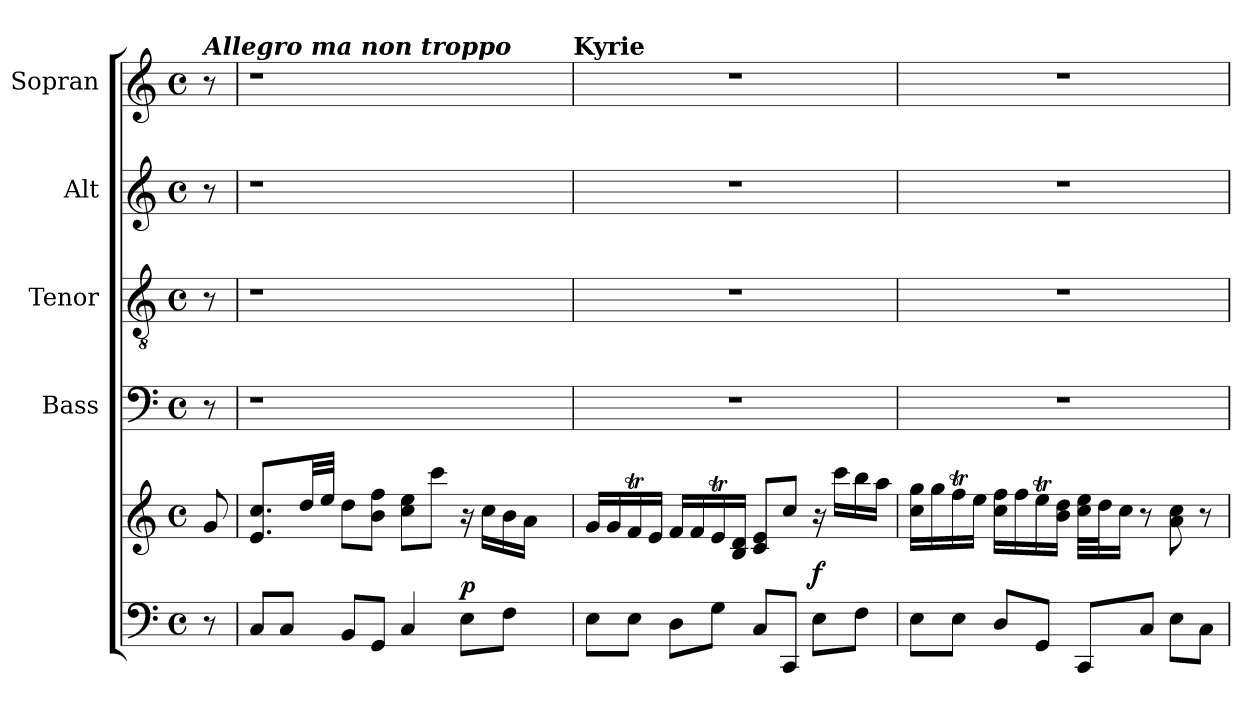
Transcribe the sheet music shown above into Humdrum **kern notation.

**kern	**kern	**dynam	**kern	**kern	**kern	**kern
*part5	*part5	*part5	*part4	*part3	*part2	*part1
*staff6	*staff5	*staff5/6	*staff4	*staff3	*staff2	*staff1
*	*	*	*I"Bass	*I"Tenor	*I"Alt	*I"Sopran
*	*	*	*I'B.	*I'T.	*I'A.	*I'S.
*clefF4	*clefG2	*	*clefF4	*clefGv2	*clefG2	*clefG2
*k[]	*k[]	*	*k[]	*k[]	*k[]	*k[]
*C:	*C:	*	*C:	*C:	*C:	*C:
*M4/4	*M4/4	*	*M4/4	*M4/4	*M4/4	*M4/4
*met(c)	*met(c)	*	*met(c)	*met(c)	*met(c)	*met(c)
=	=	=	=	=	=	=
!	!	!	!	!	!	!LO:TX:a:Bi:t=Allegro ma non troppo
8r	8g/	.	8r	8r	8r	8r
=1	=1	=1	=1	=1	=1	=1
8C/L	8.e/ 8.cc/L	.	1r	1r	1r	1r
8C/J	.	.	.	.	.	.
.	32dd/LL	.	.	.	.	.
.	32ee/JJJ	.	.	.	.	.
8BB/L	8dd\L	.	.	.	.	.
8GG/J	8b\ 8ff\J	.	.	.	.	.
4C/	8cc\ 8ee\L	.	.	.	.	.
.	8ccc\J	.	.	.	.	.
!	!	!LO:DY:a=2	!	!	!	!
8E\L	16r	p	.	.	.	.
.	16cc\LL	.	.	.	.	.
8F\J	16b\	.	.	.	.	.
.	16a\JJ	.	.	.	.	.
8ryy	8ryy	.	8ryy	8ryy	8ryy	8ryy
!	!	!	!	!	!	!LO:TX:a:B:t=Kyrie
=2	=2	=2	=2	=2	=2	=2
8E\L	16g/LL	.	1r	1r	1r	1r
.	16g/	.	.	.	.	.
8E\J	16fT/	.	.	.	.	.
.	16e/JJ	.	.	.	.	.
8D\L	16f/LL	.	.	.	.	.
.	16f/	.	.	.	.	.
8G\J	16et/	.	.	.	.	.
.	16B/ 16d/JJ	.	.	.	.	.
8C/L	8c/ 8e/L	.	.	.	.	.
8CC/J	8cc/J	.	.	.	.	.
!	!	!LO:DY:a=2	!	!	!	!
8E\L	16r	f	.	.	.	.
.	16ccc\LL	.	.	.	.	.
8F\J	16bb\	.	.	.	.	.
.	16aa\JJ	.	.	.	.	.
=3	=3	=3	=3	=3	=3	=3
8E\L	16cc\ 16gg\LL	.	1r	1r	1r	1r
.	16gg\	.	.	.	.	.
8E\J	16ffT\	.	.	.	.	.
.	16ee\JJ	.	.	.	.	.
8D/L	16cc\ 16ff\LL	.	.	.	.	.
.	16ff\	.	.	.	.	.
8GG/J	16eet\	.	.	.	.	.
.	16b\ 16dd\JJ	.	.	.	.	.
8CC/L	32cc\ 32ee\LLL	.	.	.	.	.
.	32dd\J	.	.	.	.	.
.	16cc\JJ	.	.	.	.	.
8C/J	8r	.	.	.	.	.
8E\L	8a\ 8cc\	.	.	.	.	.
8C\J	8r	.	.	.	.	.
=	=	=	=	=	=	=
*-	*-	*-	*-	*-	*-	*-
